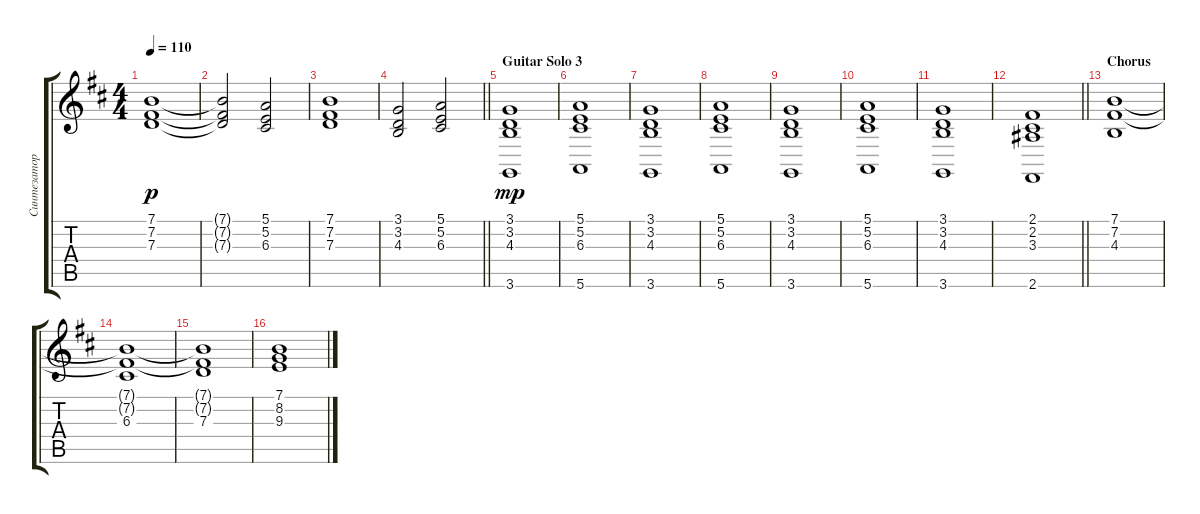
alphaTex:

\track ("Синтезатор" "Синтезатор") {instrument stringensemble1}
\staff {score tabs}
\tuning (E4 B3 G3 D3 A2 E2) {hide}
\ts (4 4)
\tempo 110
\clef g2
\ks bminor
(7.1 7.2 7.3).1{dy p} |
(7.1{t} 7.2{t} 7.3{t}).2 (5.1 5.2 6.3).2 |
(7.1 7.2 7.3).1 |
\barLineRight lightlight
(3.1 3.2 4.3).2 (5.1 5.2 6.3).2 |
\section ("" "Guitar Solo 3")
(3.1 3.2 4.3 3.6).1{dy mp} |
(5.1 5.2 6.3 5.6).1 |
(3.1 3.2 4.3 3.6).1 |
(5.1 5.2 6.3 5.6).1 |
(3.1 3.2 4.3 3.6).1 |
(5.1 5.2 6.3 5.6).1 |
(3.1 3.2 4.3 3.6).1 |
\barLineRight lightlight
(2.1 2.2 3.3 2.6).1 |
\section ("" "Chorus")
(7.1 7.2 4.3).1 |
(7.1{t} 7.2{t} 6.3).1 |
(7.1{t} 7.2{t} 7.3).1 |
(7.1 8.2 9.3).1
